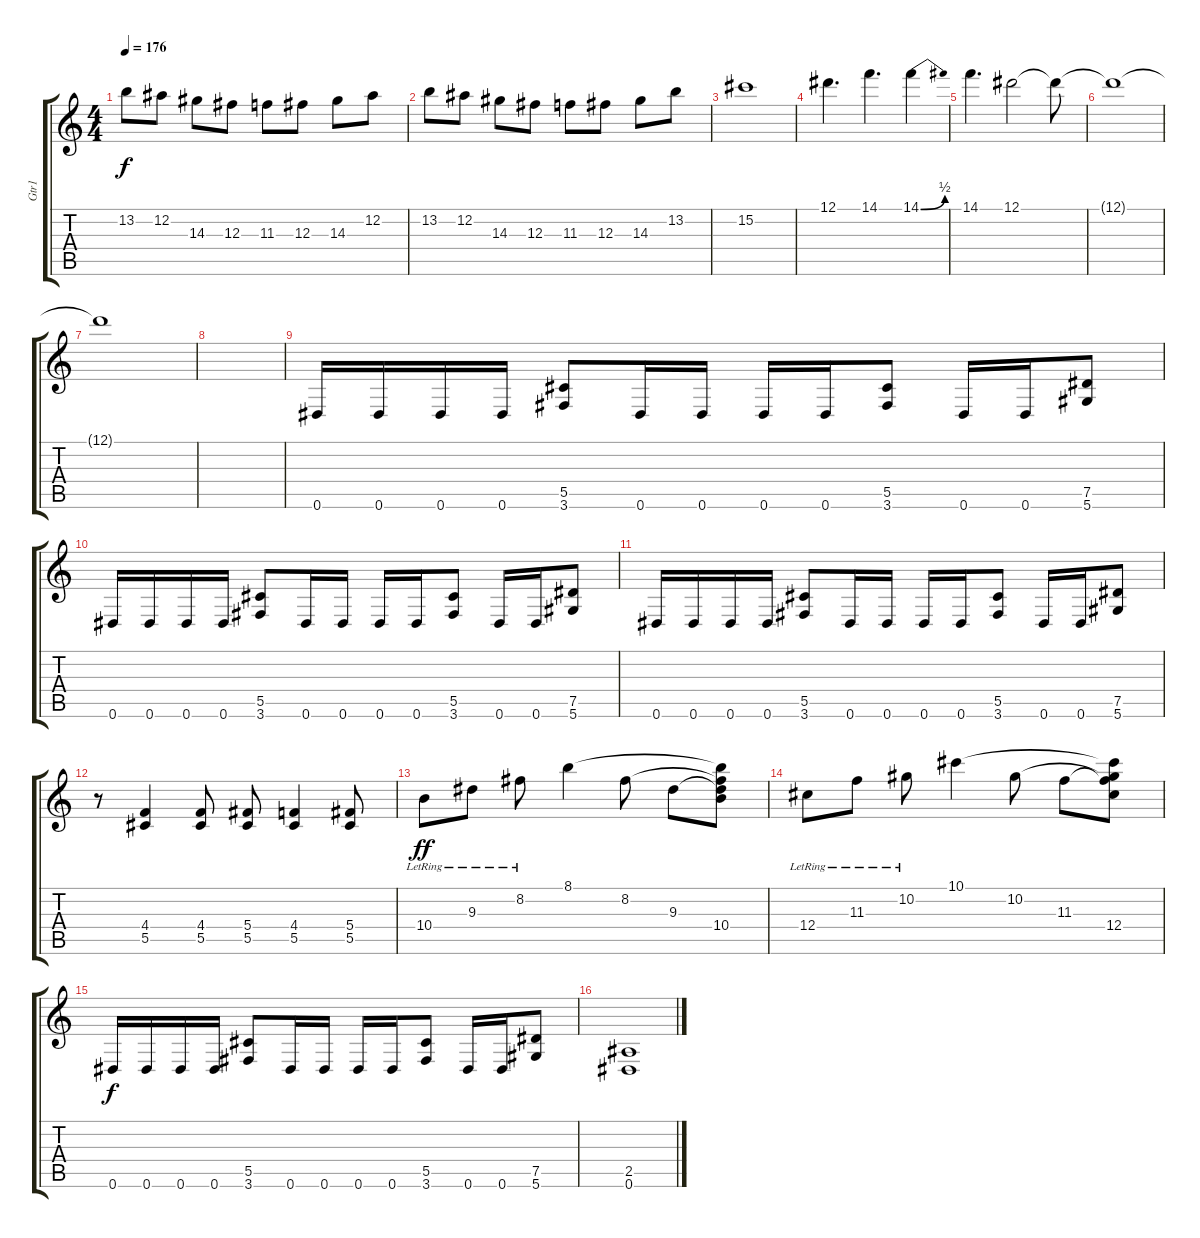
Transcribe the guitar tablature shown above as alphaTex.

\track ("Gtr1" "Gtr1") {instrument overdrivenguitar}
\staff {score tabs}
\tuning (Eb4 Bb3 Gb3 Db3 Ab2 Eb2) {hide}
\ts (4 4)
\tempo 176
\clef g2
\ks c
13.2.8{dy f} 12.2.8 14.3.8 12.3.8 11.3.8 12.3.8 14.3.8 12.2.8 |
13.2.8 12.2.8 14.3.8 12.3.8 11.3.8 12.3.8 14.3.8 13.2.8 |
15.2.1 |
12.1.4{d} 14.1.4{d} 14.1{be (bend 0 0 60 2)}.4 |
14.1.4{d} 12.1.2 12.1{t}.8 |
12.1{t}.1 |
12.1{t}.1 |
|
0.6.16{volume 14} 0.6.16 0.6.16 0.6.16 (5.5 3.6).8 0.6.16 0.6.16 0.6.16 0.6.16 (5.5 3.6).8 0.6.16 0.6.16 (7.5 5.6).8 |
0.6.16 0.6.16 0.6.16 0.6.16 (5.5 3.6).8 0.6.16 0.6.16 0.6.16 0.6.16 (5.5 3.6).8 0.6.16 0.6.16 (7.5 5.6).8 |
0.6.16 0.6.16 0.6.16 0.6.16 (5.5 3.6).8 0.6.16 0.6.16 0.6.16 0.6.16 (5.5 3.6).8 0.6.16 0.6.16 (7.5 5.6).8 |
r.8 (4.4 5.5).4 (4.4 5.5).8 (5.4 5.5).8 (4.4 5.5).4 (5.4 5.5).8 |
10.4{lr}.8{dy ff} 9.3{lr}.8 8.2{lr}.8 8.1.4 8.2.8 9.3.8 (8.1{t} 8.2{t} 9.3{t} 10.4).8 |
12.4{lr}.8 11.3{lr}.8 10.2{lr}.8 10.1.4 10.2.8 11.3.8 (10.1{t} 10.2{t} 11.3{t} 12.4).8 |
0.6.16{dy f} 0.6.16 0.6.16 0.6.16 (5.5 3.6).8 0.6.16 0.6.16 0.6.16 0.6.16 (5.5 3.6).8 0.6.16 0.6.16 (7.5 5.6).8 |
(2.5 0.6).1
